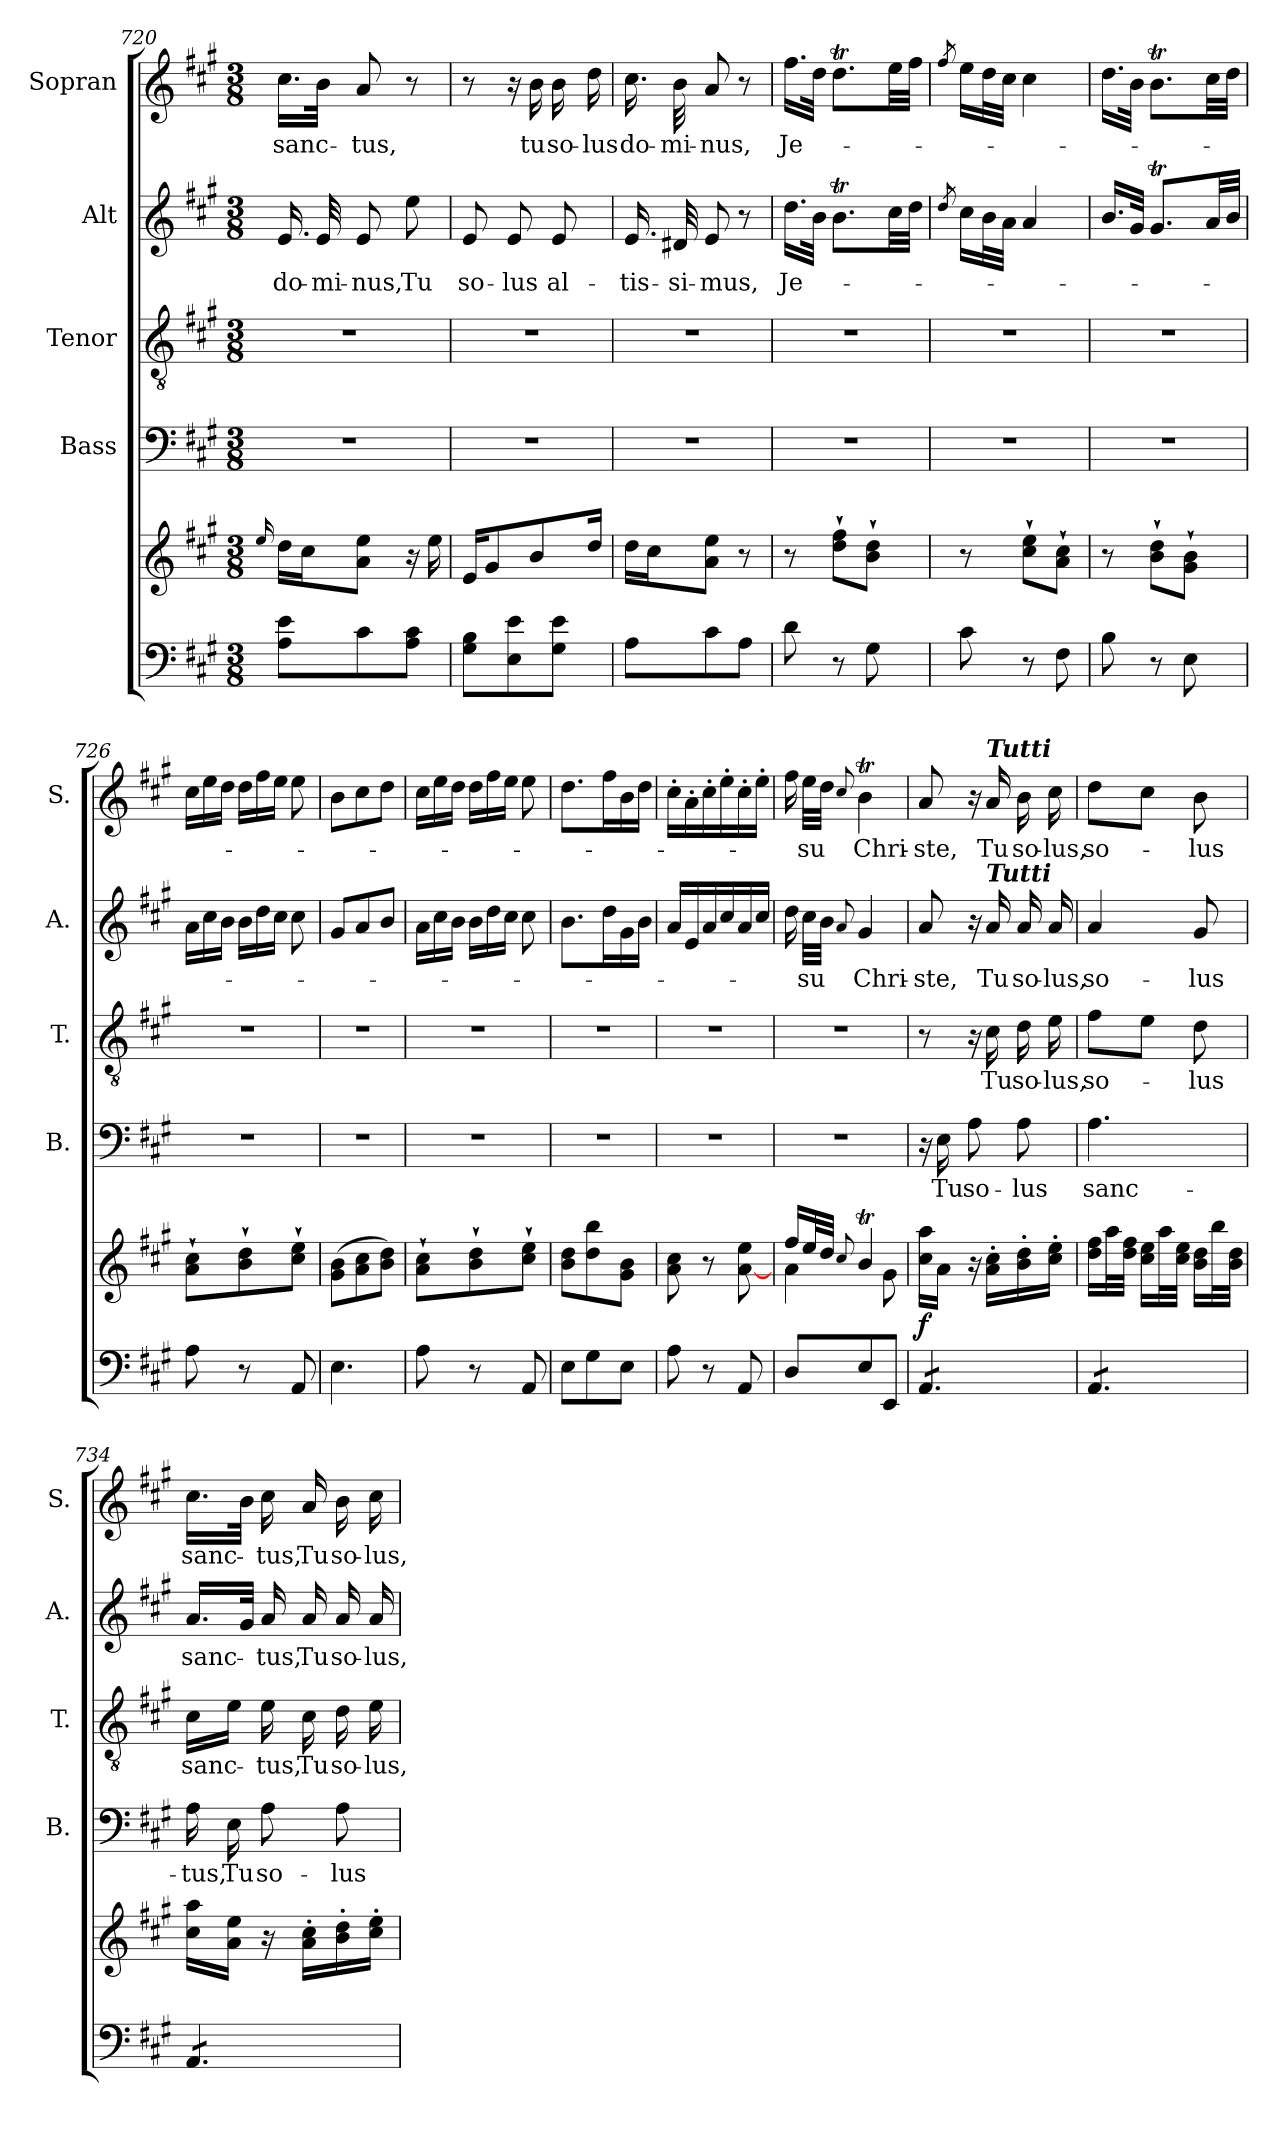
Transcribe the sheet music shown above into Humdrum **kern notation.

**kern	**kern	**dynam	**kern	**text	**kern	**text	**kern	**text	**kern	**text
*part5	*part5	*part5	*part4	*part4	*part3	*part3	*part2	*part2	*part1	*part1
*staff6	*staff5	*staff5/6	*staff4	*staff4	*staff3	*staff3	*staff2	*staff2	*staff1	*staff1
*	*	*	*I"Bass	*	*I"Tenor	*	*I"Alt	*	*I"Sopran	*
*	*	*	*I'B.	*	*I'T.	*	*I'A.	*	*I'S.	*
*clefF4	*clefG2	*	*clefF4	*	*clefGv2	*	*clefG2	*	*clefG2	*
*k[f#c#g#]	*k[f#c#g#]	*	*k[f#c#g#]	*	*k[f#c#g#]	*	*k[f#c#g#]	*	*k[f#c#g#]	*
*A:	*A:	*	*A:	*	*A:	*	*A:	*	*A:	*
*M3/8	*M3/8	*	*M3/8	*	*M3/8	*	*M3/8	*	*M3/8	*
=720	=720	=720	=720	=720	=720	=720	=720	=720	=720	=720
.	16qqee/	.	.	.	.	.	.	.	.	.
!	!	!	!	!	!	!	!	!LO:LY:b	!	!LO:LY:b
8A\ 8e\L	16dd\LL	.	4.r	.	4.r	.	16.e/	do-	16.cc#\LL	sanc-
.	16cc#\J	.	.	.	.	.	.	.	.	.
!	!	!	!	!	!	!	!	!LO:LY:b	!	!
.	.	.	.	.	.	.	32e/	-mi-	32b\JJk	.
!	!	!	!	!	!	!	!	!LO:LY:b	!	!LO:LY:b
8c#\	8a\ 8ee\J	.	.	.	.	.	8e/	-nus,	8a/	-tus,
!	!	!	!	!	!	!	!	!LO:LY:b	!	!
8A\ 8c#\J	16r	.	.	.	.	.	8ee\	Tu	8r	.
.	16ee\	.	.	.	.	.	.	.	.	.
=721	=721	=721	=721	=721	=721	=721	=721	=721	=721	=721
!	!	!	!	!	!	!	!	!LO:LY:b	!	!
8G#\ 8B\L	16e/KL	.	4.r	.	4.r	.	8e/	so-	8r	.
.	8g#/	.	.	.	.	.	.	.	.	.
!	!	!	!	!	!	!	!	!LO:LY:b	!	!
8E\ 8e\	.	.	.	.	.	.	8e/	-lus	16r	.
!	!	!	!	!	!	!	!	!	!	!LO:LY:b
.	8b/	.	.	.	.	.	.	.	16b\	tu
!	!	!	!	!	!	!	!	!LO:LY:b	!	!LO:LY:b
8G#\ 8e\J	.	.	.	.	.	.	8e/	al-	16b\	so-
!	!	!	!	!	!	!	!	!	!	!LO:LY:b
.	16dd/Jk	.	.	.	.	.	.	.	16dd\	-lus
=722	=722	=722	=722	=722	=722	=722	=722	=722	=722	=722
!	!	!	!	!	!	!	!	!LO:LY:b	!	!LO:LY:b
8A\L	16dd\LL	.	4.r	.	4.r	.	16.e/	-tis-	16.cc#\	do-
.	16cc#\J	.	.	.	.	.	.	.	.	.
!	!	!	!	!	!	!	!	!LO:LY:b	!	!LO:LY:b
.	.	.	.	.	.	.	32d#X/	-si-	32b\	-mi-
!	!	!	!	!	!	!	!	!LO:LY:b	!	!LO:LY:b
8c#\	8a\ 8ee\J	.	.	.	.	.	8e/	-mus,	8a/	-nus,
8A\J	8r	.	.	.	.	.	8r	.	8r	.
=723	=723	=723	=723	=723	=723	=723	=723	=723	=723	=723
!	!	!	!	!	!	!	!	!LO:LY:b	!	!LO:LY:b
8d\	8r	.	4.r	.	4.r	.	16.dd\LL	Je-	16.ff#\LL	Je-
.	.	.	.	.	.	.	32b\JJk	.	32dd\JJk	.
8r	8dd\`> 8ff#\`>L	.	.	.	.	.	8.bT\L	.	8.ddT\L	.
8G#\	8b\`> 8dd\`>J	.	.	.	.	.	.	.	.	.
.	.	.	.	.	.	.	32cc#\LL	.	32ee\LL	.
.	.	.	.	.	.	.	32dd\JJJ	.	32ff#\JJJ	.
!!LO:LB:g=z
=724	=724	=724	=724	=724	=724	=724	=724	=724	=724	=724
.	.	.	.	.	.	.	8qdd/	.	8qff#/	.
8c#\	8r	.	4.r	.	4.r	.	16cc#\LL	.	16ee\LL	.
.	.	.	.	.	.	.	32b\L	.	32dd\L	.
.	.	.	.	.	.	.	32a\JJJ	.	32cc#\JJJ	.
8r	8cc#\`> 8ee\`>L	.	.	.	.	.	4a/	.	4cc#\	.
8F#\	8a\`> 8cc#\`>J	.	.	.	.	.	.	.	.	.
=725	=725	=725	=725	=725	=725	=725	=725	=725	=725	=725
8B\	8r	.	4.r	.	4.r	.	16.b/LL	.	16.dd\LL	.
.	.	.	.	.	.	.	32g#/JJk	.	32b\JJk	.
8r	8b\`> 8dd\`>L	.	.	.	.	.	8.g#t/L	.	8.bT\L	.
8E\	8g#\`> 8b\`>J	.	.	.	.	.	.	.	.	.
.	.	.	.	.	.	.	32a/LL	.	32cc#\LL	.
.	.	.	.	.	.	.	32b/JJJ	.	32dd\JJJ	.
=726	=726	=726	=726	=726	=726	=726	=726	=726	=726	=726
*	*	*	*	*	*	*	*Xtuplet	*	*Xtuplet	*
8A\	8a\`> 8cc#\`>L	.	4.r	.	4.r	.	24a\LL	.	24cc#\LL	.
.	.	.	.	.	.	.	24cc#\	.	24ee\	.
.	.	.	.	.	.	.	24b\JJ	.	24dd\JJ	.
8r	8b\`> 8dd\`>	.	.	.	.	.	24b\LL	.	24dd\LL	.
.	.	.	.	.	.	.	24dd\	.	24ff#\	.
.	.	.	.	.	.	.	24cc#\JJ	.	24ee\JJ	.
8AA/	8cc#\`> 8ee\`>J	.	.	.	.	.	8cc#\	.	8ee\	.
=727	=727	=727	=727	=727	=727	=727	=727	=727	=727	=727
4.E\	(>8g#\ 8b\L	.	4.r	.	4.r	.	8g#/L	.	8b\L	.
.	8a\ 8cc#\	.	.	.	.	.	8a/	.	8cc#\	.
.	8b\ 8dd\J)	.	.	.	.	.	8b/J	.	8dd\J	.
=728	=728	=728	=728	=728	=728	=728	=728	=728	=728	=728
8A\	8a\`> 8cc#\`>L	.	4.r	.	4.r	.	24a\LL	.	24cc#\LL	.
.	.	.	.	.	.	.	24cc#\	.	24ee\	.
.	.	.	.	.	.	.	24b\JJ	.	24dd\JJ	.
8r	8b\`> 8dd\`>	.	.	.	.	.	24b\LL	.	24dd\LL	.
.	.	.	.	.	.	.	24dd\	.	24ff#\	.
.	.	.	.	.	.	.	24cc#\JJ	.	24ee\JJ	.
8AA/	8cc#\`> 8ee\`>J	.	.	.	.	.	8cc#\	.	8ee\	.
=729	=729	=729	=729	=729	=729	=729	=729	=729	=729	=729
8E\L	8b\ 8dd\L	.	4.r	.	4.r	.	8.b\L	.	8.dd\L	.
8G#\	8dd\ 8bb\	.	.	.	.	.	.	.	.	.
.	.	.	.	.	.	.	16dd\L	.	16ff#\L	.
8E\J	8g#\ 8b\J	.	.	.	.	.	16g#\	.	16b\	.
.	.	.	.	.	.	.	16b\JJ	.	16dd\JJ	.
=730	=730	=730	=730	=730	=730	=730	=730	=730	=730	=730
8A\	8a\ 8cc#\	.	4.r	.	4.r	.	16a/LL	.	16cc#'>\LL	.
.	.	.	.	.	.	.	16e/	.	16a'>\	.
8r	8r	.	.	.	.	.	16a/	.	16cc#'>\	.
.	.	.	.	.	.	.	16cc#/	.	16ee'>\	.
8AA/	[<8a\ 8ee\	.	.	.	.	.	16a/	.	16cc#'>\	.
.	.	.	.	.	.	.	16cc#/JJ	.	16ee'>\JJ	.
!!LO:PB:g=z
=731	=731	=731	=731	=731	=731	=731	=731	=731	=731	=731
*	*^	*	*	*	*	*	*	*	*	*
8D/L	16ff#/LL	4a\	.	4.r	.	4.r	.	16dd\	.	16ff#\	.
!	!	!	!	!	!	!	!	!	!LO:LY:b	!	!LO:LY:b
.	32ee/L	.	.	.	.	.	.	32cc#\LLL	-su	32ee\LLL	-su
.	32dd/JJJ	.	.	.	.	.	.	32b\JJJ	.	32dd\JJJ	.
.	8qqcc#/	.	.	.	.	.	.	8qqa/	.	8qqcc#/	.
!	!	!	!	!	!	!	!	!	!LO:LY:b	!	!LO:LY:b
8E/	4bT/	.	.	.	.	.	.	4g#/	Chri-	4bT\	Chri-
8EE/J	.	8g#\	.	.	.	.	.	.	.	.	.
=732	=732	=732	=732	=732	=732	=732	=732	=732	=732	=732	=732
!	!	!	!LO:DY:b	!	!	!	!	!	!LO:LY:b	!	!LO:LY:b
*	*v	*v	*	*	*	*	*	*	*	*	*
*tremolo	*	*	*	*	*	*	*	*	*	*
8AA/L	16cc#\ 16aa\LL	f	16r	.	8r	.	8a/	-ste,	8a/	-ste,
!	!	!	!	!LO:LY:b	!	!	!	!	!	!
.	16a\JJ	.	16E\	Tu	.	.	.	.	.	.
!	!	!	!	!LO:LY:b	!	!	!	!	!	!
8AA/	16r	.	8A\	so-	16r	.	16r	.	16r	.
!	!	!	!	!	!	!	!	!	!LO:TX:a:Bi:t=Tutti	!
!	!	!	!	!	!	!	!LO:TX:a:Bi:t=Tutti	!	!	!
!	!	!	!	!	!	!LO:LY:b	!	!LO:LY:b	!	!LO:LY:b
.	16a\'> 16cc#\'>LL	.	.	.	16c#\	Tu	16a/	Tu	16a/	Tu
!	!	!	!	!LO:LY:b	!	!LO:LY:b	!	!LO:LY:b	!	!LO:LY:b
8AA/J	16b\'> 16dd\'>	.	8A\	-lus	16d\	so-	16a/	so-	16b\	so-
!	!	!	!	!	!	!LO:LY:b	!	!LO:LY:b	!	!LO:LY:b
.	16cc#\'> 16ee\'>JJ	.	.	.	16e\	-lus,	16a/	-lus,	16cc#\	-lus,
=733	=733	=733	=733	=733	=733	=733	=733	=733	=733	=733
!	!	!	!	!LO:LY:b	!	!LO:LY:b	!	!LO:LY:b	!	!LO:LY:b
8AA/L	16dd\ 16ff#\LL	.	4.A\	sanc-	8f#\L	so-	4a/	so-	8dd\L	so-
.	32aa\L	.	.	.	.	.	.	.	.	.
.	32dd\ 32ff#\JJJ	.	.	.	.	.	.	.	.	.
8AA/	16cc#\ 16ee\LL	.	.	.	8e\J	.	.	.	8cc#\J	.
.	32aa\L	.	.	.	.	.	.	.	.	.
.	32cc#\ 32ee\JJJ	.	.	.	.	.	.	.	.	.
!	!	!	!	!	!	!LO:LY:b	!	!LO:LY:b	!	!LO:LY:b
8AA/J	16b\ 16dd\LL	.	.	.	8d\	-lus	8g#/	-lus	8b\	-lus
.	32bb\L	.	.	.	.	.	.	.	.	.
.	32b\ 32dd\JJJ	.	.	.	.	.	.	.	.	.
=734	=734	=734	=734	=734	=734	=734	=734	=734	=734	=734
!	!	!	!	!LO:LY:b	!	!LO:LY:b	!	!LO:LY:b	!	!LO:LY:b
8AA/L	16cc#\ 16aa\LL	.	16A\	-tus,	16c#\LL	sanc-	16.a/LL	sanc-	16.cc#\LL	sanc-
!	!	!	!	!LO:LY:b	!	!	!	!	!	!
.	16a\ 16ee\JJ	.	16E\	Tu	16e\JJ	.	.	.	.	.
.	.	.	.	.	.	.	32g#/JJk	.	32b\JJk	.
!	!	!	!	!LO:LY:b	!	!LO:LY:b	!	!LO:LY:b	!	!LO:LY:b
8AA/	16r	.	8A\	so-	16e\	-tus,	16a/	-tus,	16cc#\	-tus,
!	!	!	!	!	!	!LO:LY:b	!	!LO:LY:b	!	!LO:LY:b
.	16a\'> 16cc#\'>LL	.	.	.	16c#\	Tu	16a/	Tu	16a/	Tu
!	!	!	!	!LO:LY:b	!	!LO:LY:b	!	!LO:LY:b	!	!LO:LY:b
8AA/J	16b\'> 16dd\'>	.	8A\	-lus	16d\	so-	16a/	so-	16b\	so-
*Xtremolo	*	*	*	*	*	*	*	*	*	*
!	!	!	!	!	!	!LO:LY:b	!	!LO:LY:b	!	!LO:LY:b
.	16cc#\'> 16ee\'>JJ	.	.	.	16e\	-lus,	16a/	-lus,	16cc#\	-lus,
=	=	=	=	=	=	=	=	=	=	=
*-	*-	*-	*-	*-	*-	*-	*-	*-	*-	*-
